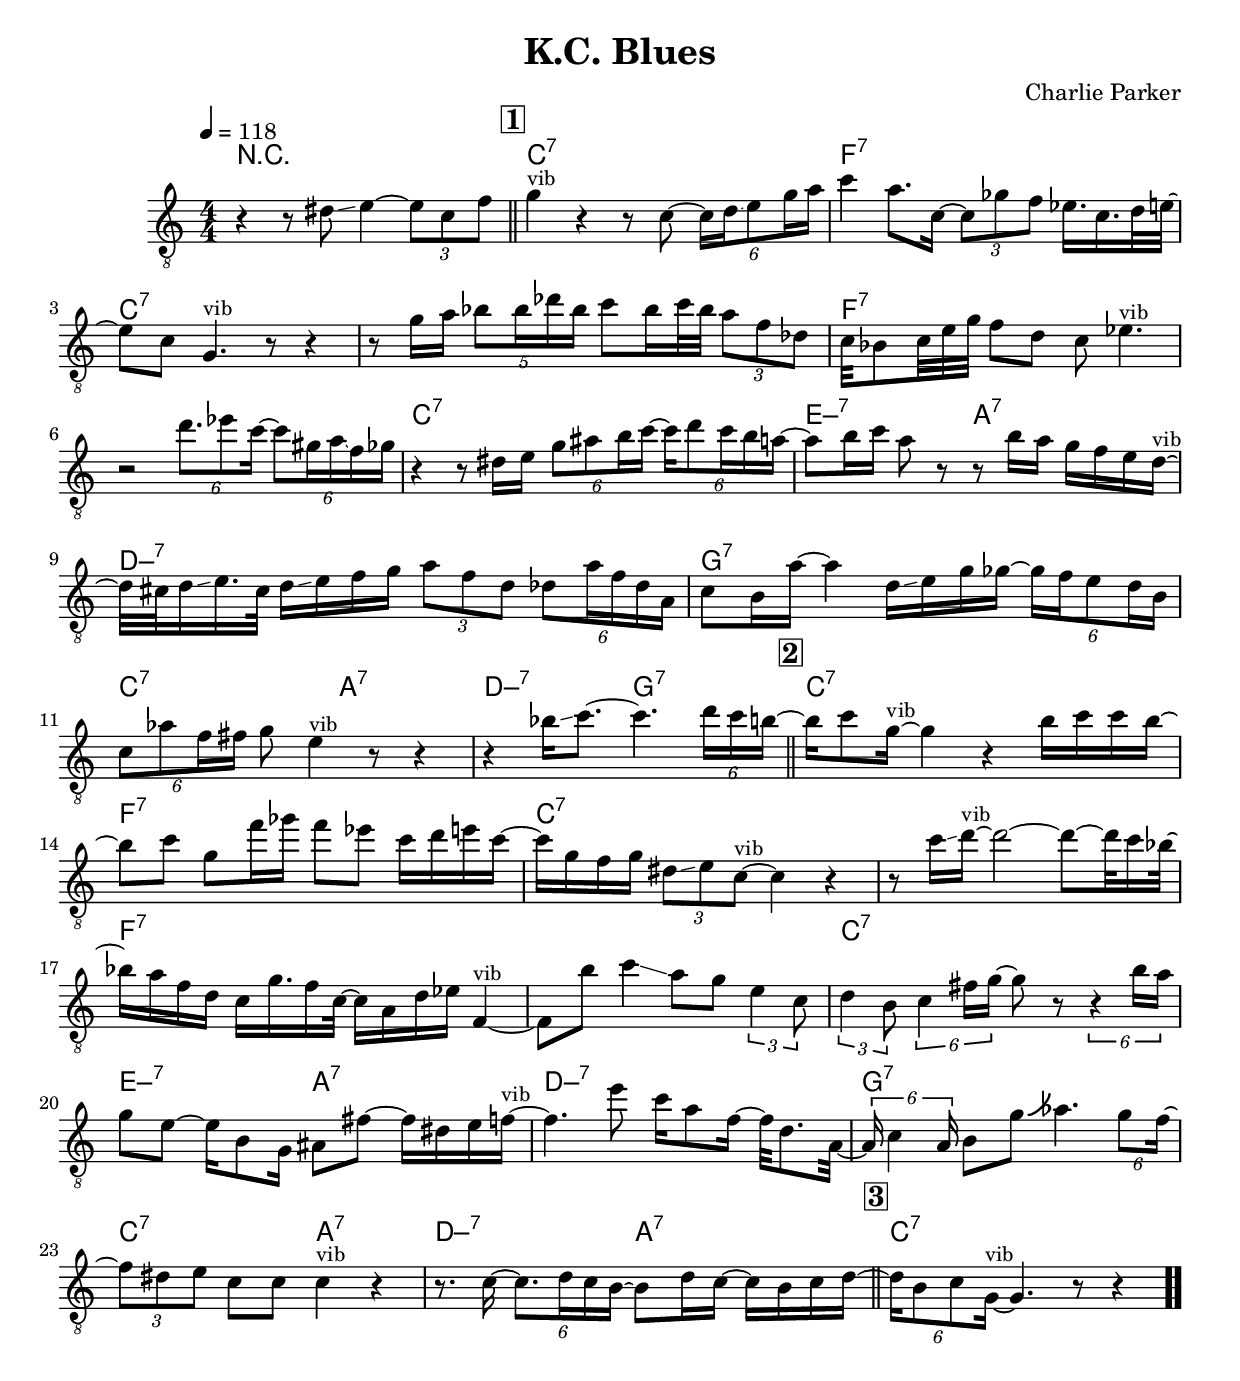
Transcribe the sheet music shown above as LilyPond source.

\version "2.13.2"

#(ly:set-option 'point-and-click #f)

\header {
  title = "K.C. Blues"
  composer = "Charlie Parker"
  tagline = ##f
}
global =
{
    \override Staff.TimeSignature #'style = #'()
    \time 4/4
    \clef "treble_8"
    \key c \major
    \override Rest #'direction = #'0
    \override MultiMeasureRest #'staff-position = #0
}
\score
{
<<
    \transpose c' c'

    \new ChordNames { \chords {
      \set majorSevenSymbol = \markup { "maj7" }
      \set minorChordModifier = \markup { \char ##x2013 }
      | r1 
      | c1:7 | f1:7 | c1:7 | s1 | f1:7 | s1 | c1:7 | e2:min7 a2:7 
      | d1:min7 | g1:7 | c2:7 a2:7 | d2:min7 g2:7 | c1:7 | f1:7 | c1:7 | s1 
      | f1:7 | s1 | c1:7 | e2:min7 a2:7 | d1:min7 | g1:7 | c2:7 a2:7 | d2:min7 a2:7 
      | c1:7|
      }
      }

    \new Staff
    <<
    \transpose c' c'

    {
      \global
  		%\override Score.MetronomeMark #'transparent = ##t
  		%\override Score.MetronomeMark #'stencil = ##f
  		
  		\override HorizontalBracket #'direction = #UP
  		\override HorizontalBracket #'bracket-flare = #'(0 . 0)
  		
  		\override TextSpanner #'dash-fraction = #1.0
  		\override TextSpanner #'bound-details #'left #'text = \markup{ \concat{\draw-line #'(0 . -1.0) \draw-line #'(1.0 . 0) }}
  		\override TextSpanner #'bound-details #'right #'text = \markup{ \concat{ \draw-line #'(1.0 . 0) \draw-line #'(0 . -1.0) }}
          \set Score.markFormatter = #format-mark-box-numbers


      \tempo 4 = 118
      \set Score.currentBarNumber = #0
     
      | r4 r8 dis'8\glissando  e'4~ \tuplet 3/2 {e'8 c'8 f'8} 
      \bar "||" \mark \default g'4^\markup{\left-align \small vib} r4 r8 c'8~ \tuplet 6/4 {c'16 d'16\glissando  e'8 g'16 a'16} 
      | c''4 a'8. c'16~ \tuplet 3/2 {c'8 ges'8 f'8} es'16. c'16. d'32\glissando  e'32~ 
      | e'8 c'8 g4.^\markup{\left-align \small vib} r8 r4 
      | r8 g'16 a'16 \tuplet 5/4 {bes'8 bes'16 des''16 bes'16} c''8 bes'16 c''32 bes'32 \tuplet 3/2 {a'8 f'8 des'8} 
      | c'32 bes8 c'32 e'32 g'32 f'8 d'8 c'8 es'4.^\markup{\left-align \small vib} 
      | r2 \tuplet 6/4 {d''8.\glissando  es''8 c''16~} \tuplet 6/4 {c''8 gis'16 a'16\glissando  f'16 ges'16\glissando } 
      | r4 r8 dis'16 e'16 \tuplet 6/4 {g'8 ais'8 b'16 c''16~} \tuplet 6/4 {c''16 d''8 c''16 b'16 a'16~} 
      | a'8 b'16 c''16 a'8 r8 r8 b'16 a'16 g'16 f'16 e'16 d'16~^\markup{\left-align \small vib} 
      | d'32 cis'32 d'16\glissando  e'16. cis'32 d'16\glissando  e'16 f'16 g'16 \tuplet 3/2 {a'8 f'8 d'8} \tuplet 6/4 {des'8 a'16 f'16 des'16 a16} 
      | c'8 b16 a'16~ a'4 d'16\glissando  e'16 g'16 ges'16~ \tuplet 6/4 {ges'16 f'16 e'8 d'16 b16} 
      | \tuplet 6/4 {c'8 aes'8 f'16 fis'16} g'8 e'4^\markup{\left-align \small vib} r8 r4 
      | r4 bes'16\glissando  c''8.~ c''4. \tuplet 6/4 {d''16 c''16 b'16~} 
      \bar "||" \mark \default b'16 c''8 g'16~^\markup{\left-align \small vib} g'4 r4 b'16 c''16 c''16 b'16~ 
      | b'8 c''8 g'8 f''16 ges''16 f''8 es''8 c''16 d''16\glissando  e''16 c''16~ 
      | c''16 g'16 f'16 g'16 \tuplet 3/2 {dis'8\glissando  e'8 c'8~^\markup{\left-align \small vib}} c'4 r4 
      | r8 c''16\glissando  d''16~^\markup{\left-align \small vib} d''2~ d''8~ d''32 c''16 bes'32~ 
      | bes'16 a'16 f'16 d'16 c'16 g'16. f'16 c'32~ c'16 a16 d'16\glissando  es'16 f4~^\markup{\left-align \small vib} 
      | f8 b'8 c''4\glissando  a'8 g'8 \tuplet 3/2 {e'4 c'8} 
      | \tuplet 3/2 {d'4 b8} \tuplet 6/4 {c'4 fis'16 g'16~} g'8 r8 \tuplet 6/4 {r4 b'16 a'16} 
      | g'8 e'8~ e'16 b8 g16 ais8 fis'8~ fis'16 dis'16 e'16 f'16~^\markup{\left-align \small vib} 
      | f'4. e''8 c''16 a'8 f'16~ f'32 d'8. a32~ 
      | \tuplet 6/4 {a16 c'4 a16} b8 g'8\bendAfter #+4  aes'4. \tuplet 6/4 {g'8 f'16~} 
      | \tuplet 3/2 {f'8 dis'8 e'8} c'8 c'8 c'4^\markup{\left-align \small vib} r4 
      | r8. c'16~ \tuplet 6/4 {c'8. d'16 c'16 b16~} b8 d'16 c'16~ c'16 b16 c'16 d'16~ 
      \bar "||" \mark \default \tuplet 6/4 {d'16 b8 c'8 g16~^\markup{\left-align \small vib}} g4. r8 r4\bar  ".."
    }
    >>
>>    
}
